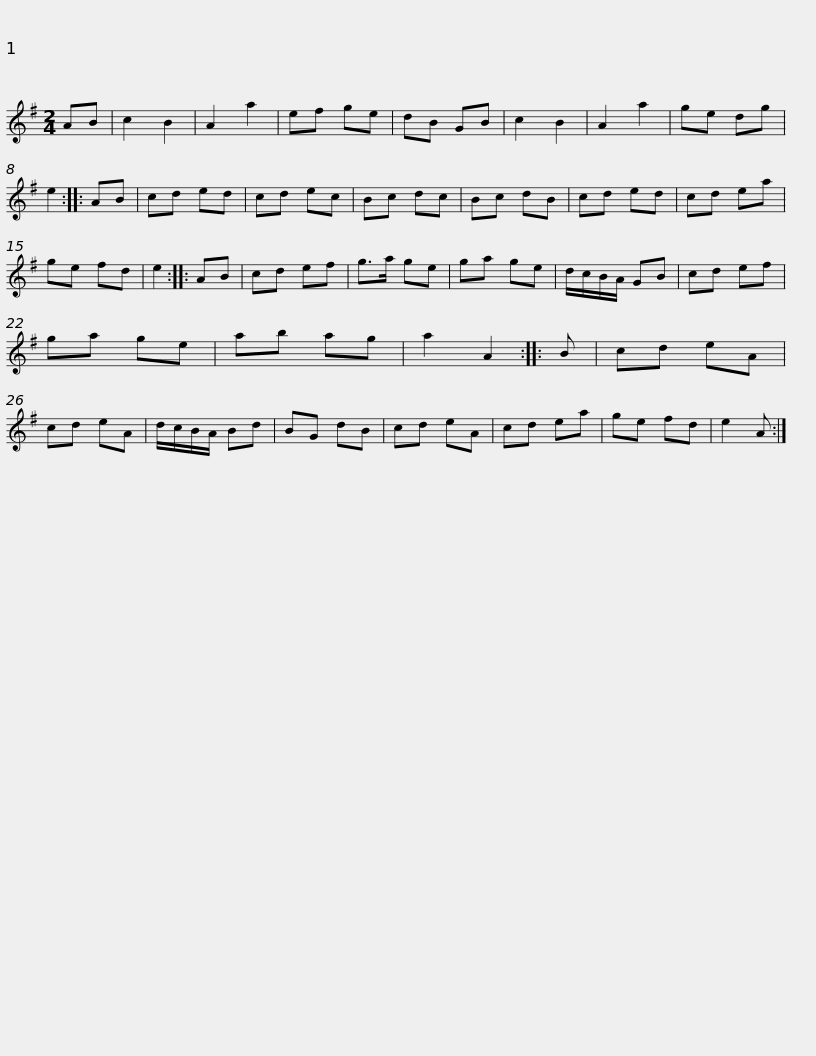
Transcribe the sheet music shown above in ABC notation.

X:1
L:1/8
M:2/4
I:linebreak $
K:Emin
V:1 treble
V:1
 AB | c2 B2 | A2 a2 | ef ge | dB GB | %5
 c2 B2 | A2 a2 | ge dg | e2 :: AB | %10
 cd ed | cd ec | Bc dc |$ Bc dB | cd ed | %15
 cd ea | ge fd | e2 :: AB | cd ef | %20
 g>a ge | ga ge | d/c/B/A/ GB | cd ef |$ ga ge | %25
 ab ag | a2 A2 :: B | cd eA | cd eA | %30
 d/c/B/A/ Bd | BG dB | cd eA | cd ea | ge fd |$ %35
 e2 A :| %36
